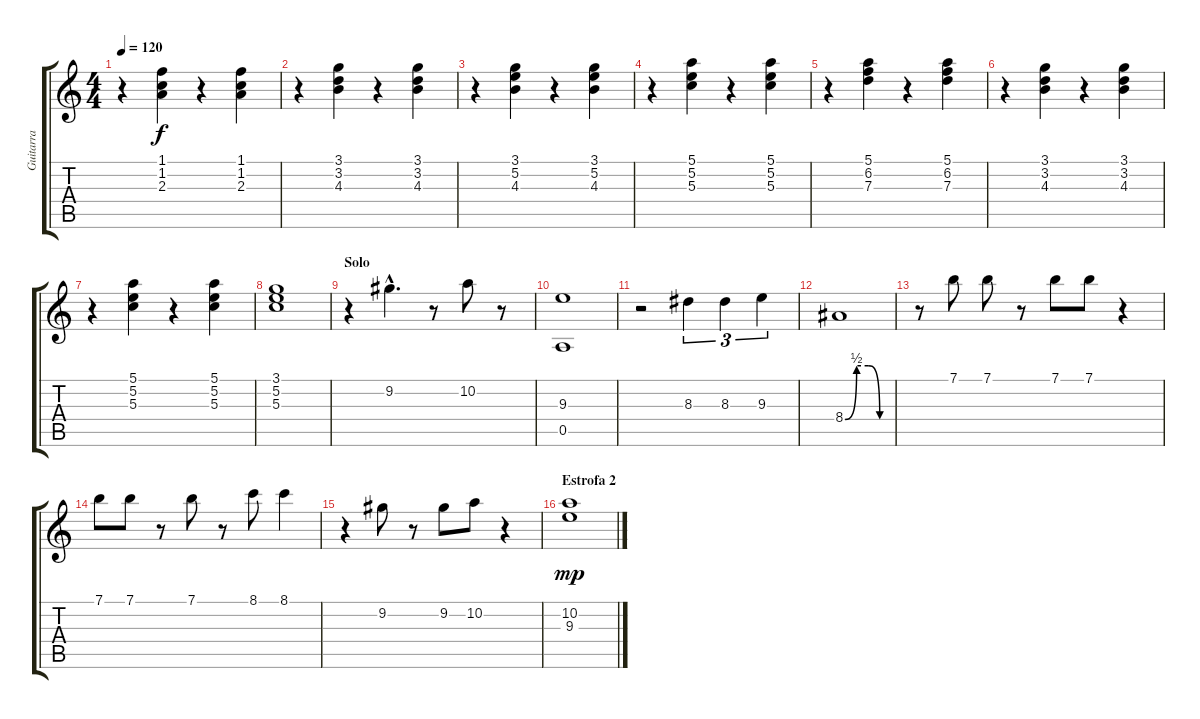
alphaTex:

\track ("Guitarra" "Guitarra") {instrument overdrivenguitar}
\staff {score tabs}
\tuning (E4 B3 G3 D3 A2 E2) {hide}
\ts (4 4)
\tempo 120
\clef g2
\ks c
r.4{dy f} (1.1 1.2 2.3).4 r.4 (1.1 1.2 2.3).4 |
r.4 (3.1 3.2 4.3).4 r.4 (3.1 3.2 4.3).4 |
r.4 (3.1 5.2 4.3).4 r.4 (3.1 5.2 4.3).4 |
r.4 (5.1 5.2 5.3).4 r.4 (5.1 5.2 5.3).4 |
r.4 (5.1 6.2 7.3).4 r.4 (5.1 6.2 7.3).4 |
r.4 (3.1 3.2 4.3).4 r.4 (3.1 3.2 4.3).4 |
r.4 (5.1 5.2 5.3).4 r.4 (5.1 5.2 5.3).4 |
(3.1 5.2 5.3).1 |
\section ("" "Solo")
r.4{volume 10 instrument overdrivenguitar} 9.2{hac}.4{d} r.8 10.2.8 r.8 |
(9.3 0.5).1 |
r.2 8.3.4{tu (3 2)} 8.3.4{tu (3 2)} 9.3.4{tu (3 2)} |
8.4{be (custom 0 0 15 2 30 2 45 0 60 0)}.1 |
r.8 7.1.8 7.1.8 r.8 7.1.8 7.1.8 r.4 |
7.1.8 7.1.8 r.8 7.1.8 r.8 8.1.8 8.1.4 |
r.4 9.2.8 r.8 9.2.8 10.2.8 r.4 |
\section ("" "Estrofa 2")
(10.2 9.3).1{dy mp}
